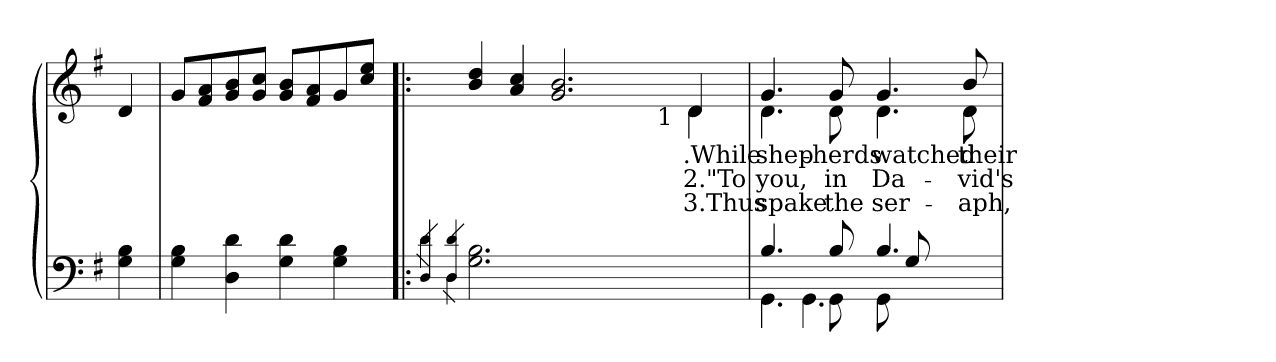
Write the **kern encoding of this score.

**kern	**kern	**text	**text	**text
*part1	*part1	*part1	*part1	*part1
*staff2	*staff1	*staff1	*staff1	*staff1
*clefF4	*clefG2	*	*	*
*k[f#]	*k[f#]	*	*	*
*G:	*G:	*	*	*
=1	=1	=1	=1	=1
4G\ 4B\	4d/	.	.	.
=2	=2	=2	=2	=2
4G\ 4B\	8g/L	.	.	.
.	8f#/ 8a/	.	.	.
4D\ 4d\	8g/ 8b/	.	.	.
.	8g/ 8cc/J	.	.	.
4G\ 4d\	8g/ 8b/L	.	.	.
.	8f#/ 8a/	.	.	.
4G\ 4B\	8g/	.	.	.
.	8cc/ 8ee/J	.	.	.
=3!|:	=3!|:	=3!|:	=3!|:	=3!|:
*^	*	*	*	*
4qD/ 4qd/	4qd\	.	.	.	.
4qD/ 4qd/	4qD\	.	.	.	.
*	*	*^	*	*	*
*	*	*	*^	*	*	*
2.G\ 2.B\	2.ryy	4b/ 4dd/	2ryy	1ryy	.	.	.
.	.	4a/ 4cc/	.	.	.	.	.
.	.	2ryy	2.g/ 2.b/	.	.	.	.
2.ryy	2.ryy	.	.	.	.	.	.
.	.	16.ryy	.	4ryy	.	.	.
!	!	!LO:TX:b:t=1	!	!	!	!	!
.	.	4ryy	.	.	.	.	.
!	!	!	!	!	!LO:LY:b	!LO:LY:b	!LO:LY:b
.	.	.	4d/	4d\	.While	2."To	3.Thus
.	.	8ryy	.	.	.	.	.
.	.	32ryy	.	.	.	.	.
*	*	*v	*v	*v	*	*	*
=4	=4	=4	=4	=4	=4
*^	*^	*	*	*	*
!	!	!	!	!	!LO:LY:b	!LO:LY:b	!LO:LY:b
*	*	*	*	*^	*	*	*
4.GG\	4.B/	4ryy	2ryy	4.g/	4.d\	shep-	you,	spake
.	.	4.GG\	.	.	.	.	.	.
!	!	!	!	!	!	!LO:LY:b	!LO:LY:b	!LO:LY:b
8B/	8GG\	.	.	8d\	8g/	herds	-in	-the
!	!	!	!	!	!	!LO:LY:b	!LO:LY:b	!LO:LY:b
4.B/	8ryy	.	8GG\	4.g/	4.d\	-watched	Da-	ser-
.	4.ryy	8G/	8ryy	.	.	.	.	.
.	.	8ryy	4ryy	.	.	.	.	.
!	!	!	!	!	!	!LO:LY:b	!LO:LY:b	!LO:LY:b
8ryy	.	8ryy	.	8d\	8b/	their	vid's	aph,
*v	*v	*v	*v	*	*	*	*	*
*	*v	*v	*	*	*
=	=	=	=	=
*-	*-	*-	*-	*-
